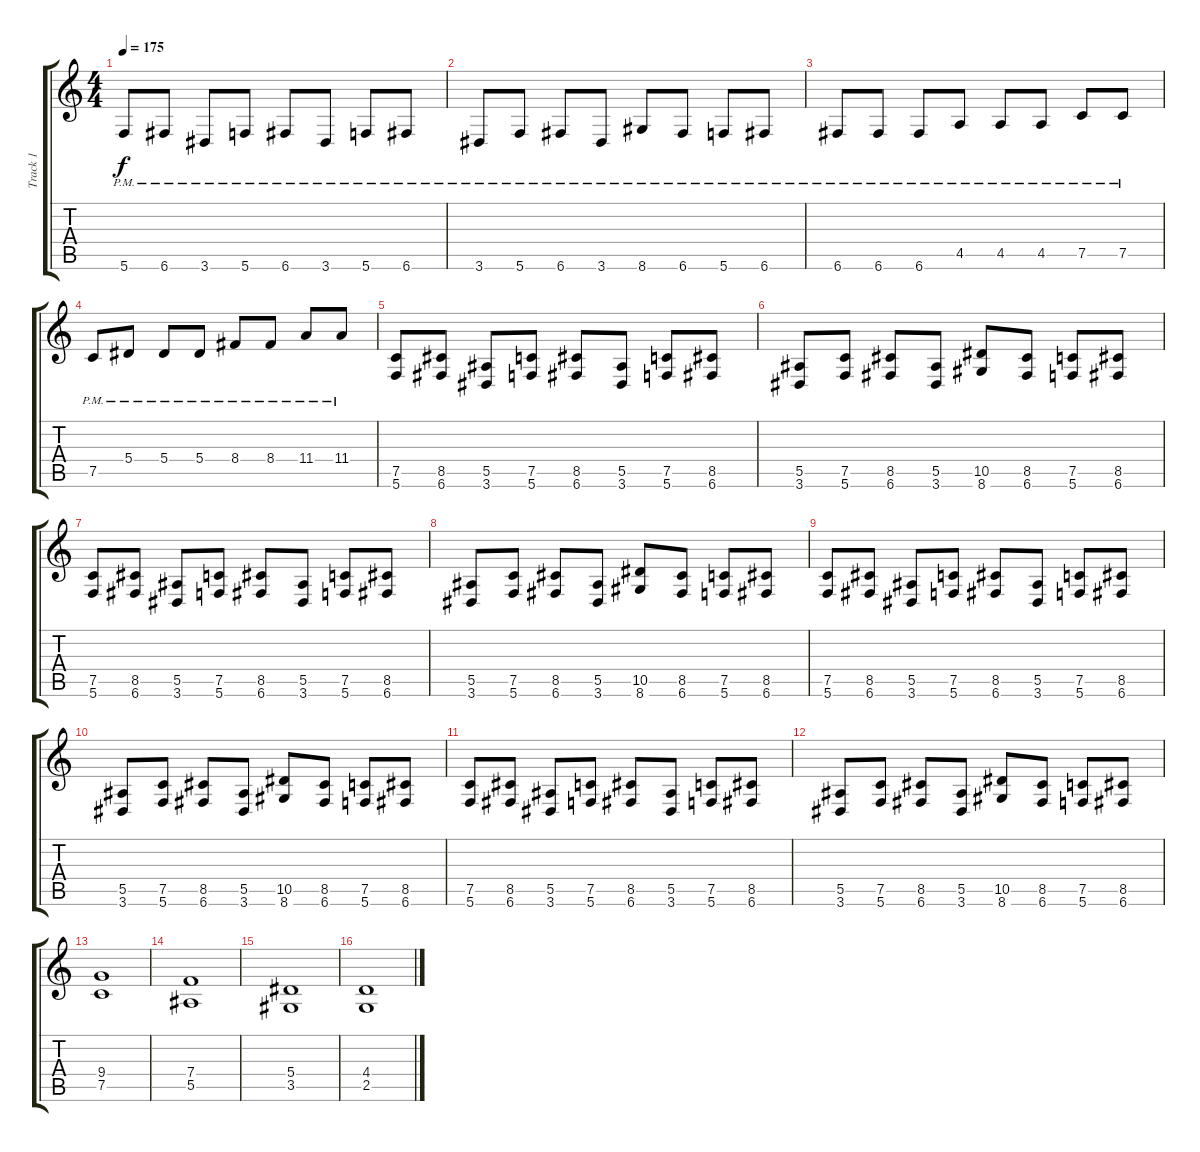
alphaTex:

\track ("Track 1" "Track 1") {instrument distortionguitar}
\staff {score tabs}
\tuning (C4 G3 Eb3 Bb2 F2 C2) {hide}
\ts (4 4)
\tempo 175
\clef g2
\ks c
5.6{pm}.8{dy f} 6.6{pm}.8 3.6{pm}.8 5.6{pm}.8 6.6{pm}.8 3.6{pm}.8 5.6{pm}.8 6.6{pm}.8 |
3.6{pm}.8 5.6{pm}.8 6.6{pm}.8 3.6{pm}.8 8.6{pm}.8 6.6{pm}.8 5.6{pm}.8 6.6{pm}.8 |
6.6{pm}.8 6.6{pm}.8 6.6{pm}.8 4.5{pm}.8 4.5{pm}.8 4.5{pm}.8 7.5{pm}.8 7.5{pm}.8 |
7.5{pm}.8 5.4{pm}.8 5.4{pm}.8 5.4{pm}.8 8.4{pm}.8 8.4{pm}.8 11.4{pm}.8 11.4{pm}.8 |
(7.5 5.6).8 (8.5 6.6).8 (5.5 3.6).8 (7.5 5.6).8 (8.5 6.6).8 (5.5 3.6).8 (7.5 5.6).8 (8.5 6.6).8 |
(5.5 3.6).8 (7.5 5.6).8 (8.5 6.6).8 (5.5 3.6).8 (10.5 8.6).8 (8.5 6.6).8 (7.5 5.6).8 (8.5 6.6).8 |
(7.5 5.6).8 (8.5 6.6).8 (5.5 3.6).8 (7.5 5.6).8 (8.5 6.6).8 (5.5 3.6).8 (7.5 5.6).8 (8.5 6.6).8 |
(5.5 3.6).8 (7.5 5.6).8 (8.5 6.6).8 (5.5 3.6).8 (10.5 8.6).8 (8.5 6.6).8 (7.5 5.6).8 (8.5 6.6).8 |
(7.5 5.6).8 (8.5 6.6).8 (5.5 3.6).8 (7.5 5.6).8 (8.5 6.6).8 (5.5 3.6).8 (7.5 5.6).8 (8.5 6.6).8 |
(5.5 3.6).8 (7.5 5.6).8 (8.5 6.6).8 (5.5 3.6).8 (10.5 8.6).8 (8.5 6.6).8 (7.5 5.6).8 (8.5 6.6).8 |
(7.5 5.6).8 (8.5 6.6).8 (5.5 3.6).8 (7.5 5.6).8 (8.5 6.6).8 (5.5 3.6).8 (7.5 5.6).8 (8.5 6.6).8 |
(5.5 3.6).8 (7.5 5.6).8 (8.5 6.6).8 (5.5 3.6).8 (10.5 8.6).8 (8.5 6.6).8 (7.5 5.6).8 (8.5 6.6).8 |
(9.4 7.5).1 |
(7.4 5.5).1 |
(5.4 3.5).1 |
(4.4 2.5).1
